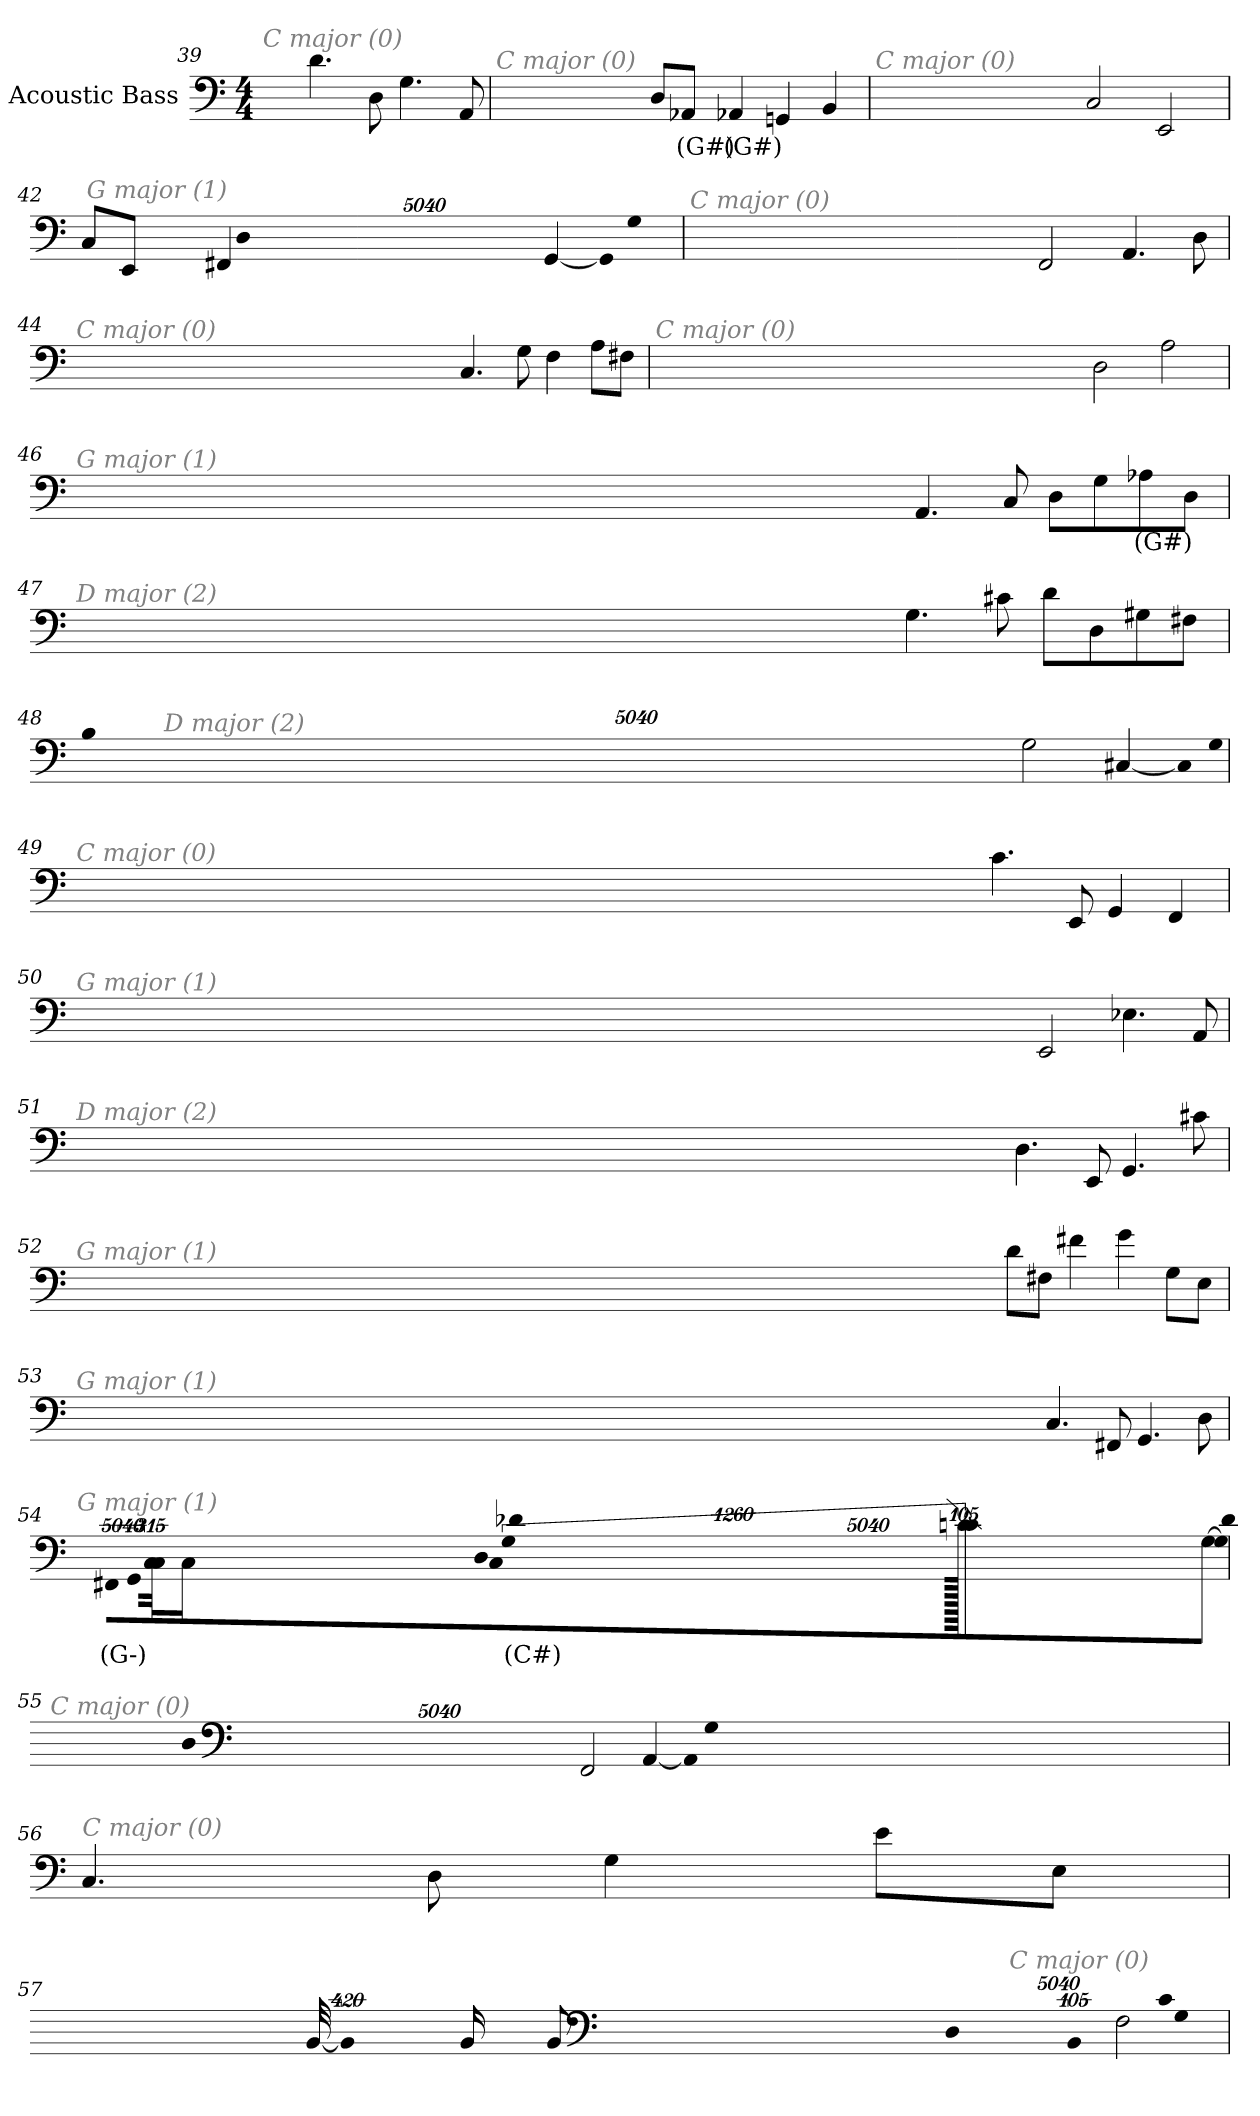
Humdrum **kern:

**kern	**text
*part1	*part1
*staff1	*staff1
*I"Acoustic Bass	*
*clefF4	*
*ITrd7c12	*
*k[]	*
*C:	*
*M4/4	*
=39	=39
!LO:TX:i:color=#808080:t=C major (0)	!
4.D	.
8DD	.
4.GG	.
8AAA	.
=40	=40
!LO:TX:i:color=#808080:t=C major (0)	!
8DDL	.
8AAA-XiJ	(G#)
4AAA-Xi	(G#)
4GGGn	.
4BBB	.
=41	=41
!LO:TX:i:color=#808080:t=C major (0)	!
2CC	.
2EEE	.
=42	=42
!LO:TX:i:color=#808080:t=G major (1)	!
[4GGG	.
!LO:N:vis=8	!
40320%3347GGGL]	.
!LO:N:vis=8	!
40320%3347GG	.
!LO:N:vis=8	!
40320%3347DDJ	.
8CCL	.
8EEEJ	.
4FFF#X	.
=43	=43
!LO:TX:i:color=#808080:t=C major (0)	!
2FFF	.
4.AAA	.
8DD	.
=44	=44
!LO:TX:i:color=#808080:t=C major (0)	!
4.CC	.
8GG	.
4FF	.
8AAL	.
8FF#XJ	.
=45	=45
!LO:TX:i:color=#808080:t=C major (0)	!
2DD	.
2AA	.
=46	=46
!LO:TX:i:color=#808080:t=G major (1)	!
4.AAA	.
8CC	.
8DDL	.
8GG	.
8AA-Xi	(G#)
8DDJ	.
=47	=47
!LO:TX:i:color=#808080:t=D major (2)	!
4.GG	.
8C#X	.
8DL	.
8DD	.
8GG#X	.
8FF#XJ	.
=48	=48
!LO:TX:i:color=#808080:t=D major (2)	!
2GG	.
[4CC#X	.
!LO:N:vis=8	!
40320%3347CC#L]	.
!LO:N:vis=8	!
40320%3347GG	.
!LO:N:vis=8	!
40320%3347BBJ	.
=49	=49
!LO:TX:i:color=#808080:t=C major (0)	!
4.C	.
8EEE	.
4GGG	.
4FFF	.
=50	=50
!LO:TX:i:color=#808080:t=G major (1)	!
2EEE	.
4.EE-X	.
8AAA	.
=51	=51
!LO:TX:i:color=#808080:t=D major (2)	!
4.DD	.
8EEE	.
4.GGG	.
8C#X	.
=52	=52
!LO:TX:i:color=#808080:t=G major (1)	!
8DL	.
8FF#XJ	.
4F#X	.
4G	.
8GGL	.
8EEJ	.
=53	=53
!LO:TX:i:color=#808080:t=G major (1)	!
4.CC	.
8FFF#X	.
4.GGG	.
8DD	.
=54	=54
!LO:TX:i:color=#808080:t=G major (1)	!
[4GG	.
!LO:N:vis=8	!
40320%3347GGL]	.
!LO:N:vis=8	!
40320%3347D	.
!LO:N:vis=8	!
40320%3347D-XiJ	(C#)
[13440%13Cn	.
10080%827C]	.
!LO:N:vis=8	!
40320%3347GG	.
!LO:N:vis=8	!
40320%3347DDJ	.
!LO:N:vis=1024	!
[13440%13CCL	.
16CCL_	.
64CCL_	.
!LO:N:vis=256	!
20160%79CCL]	.
!LO:N:vis=8	!
40320%3347GGG	.
!LO:N:vis=8	!
40320%3347FFF#XiJ	(G-)
=55	=55
!LO:TX:i:color=#808080:t=C major (0)	!
2FFF	.
[4AAA	.
!LO:N:vis=8	!
40320%3347AAAL]	.
!LO:N:vis=8	!
40320%3347GG	.
!LO:N:vis=8	!
40320%3347DDJ	.
=56	=56
!LO:TX:i:color=#808080:t=C major (0)	!
4.CC	.
8DD	.
4GG	.
8EL	.
8EEJ	.
=57	=57
!LO:TX:i:color=#808080:t=C major (0)	!
2FF	.
!LO:N:vis=8	!
40320%3347CL	.
!LO:N:vis=8	!
40320%3347GG	.
!LO:N:vis=8	!
40320%3347DDJ	.
!LO:N:vis=1024	!
[13440%13BBB	.
8BBB_	.
16BBB_	.
32BBB_	.
!LO:N:vis=1024%31	!
13440%407BBB]	.
=	=
*-	*-
